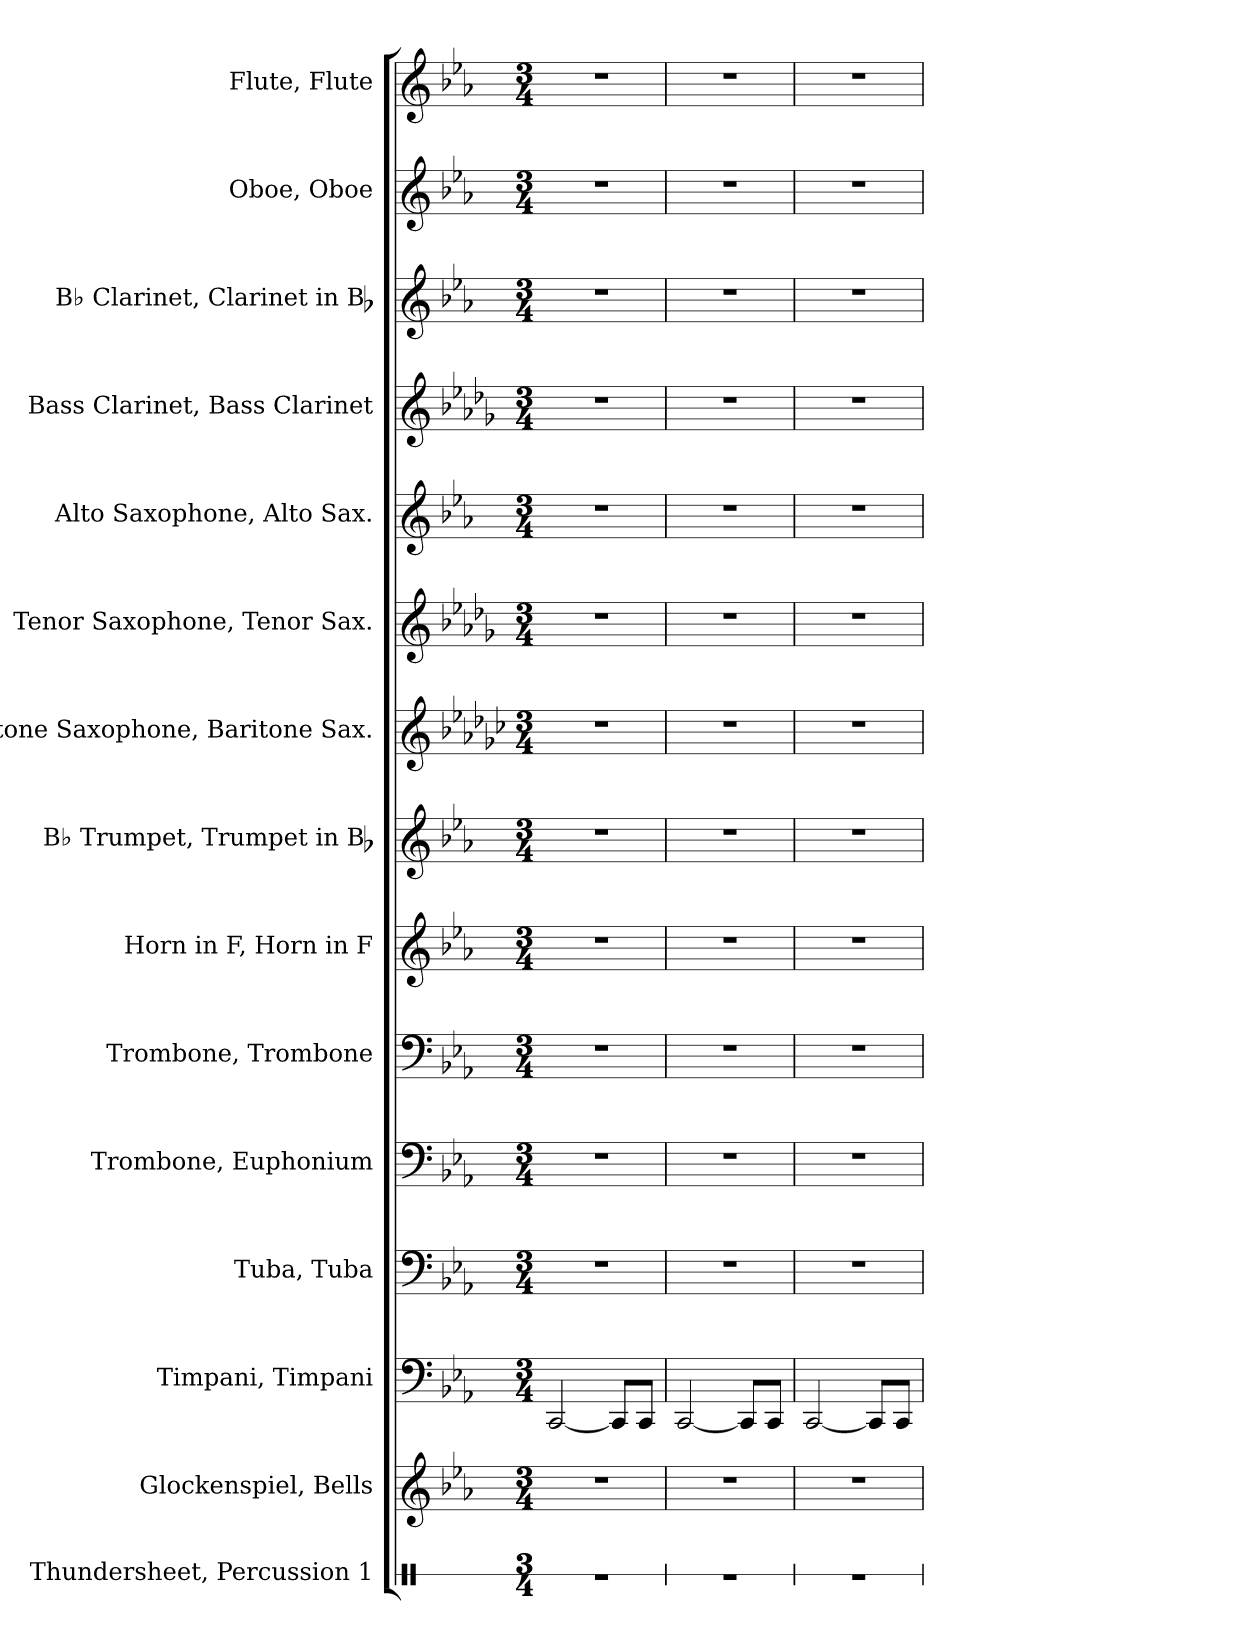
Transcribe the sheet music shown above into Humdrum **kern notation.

**kern	**kern	**kern	**kern	**kern	**kern	**kern	**kern	**kern	**kern	**kern	**kern	**kern	**kern	**kern
*part15	*part14	*part13	*part12	*part11	*part10	*part9	*part8	*part7	*part6	*part5	*part4	*part3	*part2	*part1
*staff15	*staff14	*staff13	*staff12	*staff11	*staff10	*staff9	*staff8	*staff7	*staff6	*staff5	*staff4	*staff3	*staff2	*staff1
*I"Thundersheet, Percussion 1	*I"Glockenspiel, Bells	*I"Timpani, Timpani	*I"Tuba, Tuba	*I"Trombone, Euphonium	*I"Trombone, Trombone	*I"Horn in F, Horn in F	*I"B♭ Trumpet, Trumpet in Bb	*I"Baritone Saxophone, Baritone Sax.	*I"Tenor Saxophone, Tenor Sax.	*I"Alto Saxophone, Alto Sax.	*I"Bass Clarinet, Bass Clarinet	*I"B♭ Clarinet, Clarinet in Bb	*I"Oboe, Oboe	*I"Flute, Flute
*I'Thu.	*I'Glock.	*I'Timp.	*I'Tba.	*I'Tbn.	*I'Tbn.	*I'F Hn.	*I'B♭ Tpt.	*I'Bar. Sax.	*I'T. Sax.	*I'A. Sax.	*I'B. Cl.	*I'B♭ Cl.	*I'Ob.	*I'Fl.
*stria1	*	*	*	*	*	*	*	*	*	*	*	*	*	*
*clefX	*clefG2	*clefF4	*clefF4	*clefF4	*clefF4	*clefG2	*clefG2	*clefG2	*clefG2	*clefG2	*clefG2	*clefG2	*clefG2	*clefG2
*	*ITrd-14c-24	*	*	*	*	*ITrd4c7	*ITrd1c2	*ITrd12c21	*ITrd8c14	*ITrd5c9	*ITrd8c14	*ITrd1c2	*	*
*k[]	*k[b-e-a-]	*k[b-e-a-]	*k[b-e-a-]	*k[b-e-a-]	*k[b-e-a-]	*k[b-e-a-d-]	*k[b-e-a-d-g-]	*k[b-e-a-d-g-c-]	*k[b-e-a-d-g-]	*k[b-e-a-d-g-c-]	*k[b-e-a-d-g-]	*k[b-e-a-d-g-]	*k[b-e-a-]	*k[b-e-a-]
*M3/4	*M3/4	*M3/4	*M3/4	*M3/4	*M3/4	*M3/4	*M3/4	*M3/4	*M3/4	*M3/4	*M3/4	*M3/4	*M3/4	*M3/4
*MM80	*MM80	*MM80	*MM80	*MM80	*MM80	*MM80	*MM80	*MM80	*MM80	*MM80	*MM80	*MM80	*MM80	*MM80
=1	=1	=1	=1	=1	=1	=1	=1	=1	=1	=1	=1	=1	=1	=1
2.r	2.r	[2CC/	2.r	2.r	2.r	2.r	2.r	2.r	2.r	2.r	2.r	2.r	2.r	2.r
.	.	8CC/L]	.	.	.	.	.	.	.	.	.	.	.	.
.	.	8CC/J	.	.	.	.	.	.	.	.	.	.	.	.
=2	=2	=2	=2	=2	=2	=2	=2	=2	=2	=2	=2	=2	=2	=2
2.r	2.r	[2CC/	2.r	2.r	2.r	2.r	2.r	2.r	2.r	2.r	2.r	2.r	2.r	2.r
.	.	8CC/L]	.	.	.	.	.	.	.	.	.	.	.	.
.	.	8CC/J	.	.	.	.	.	.	.	.	.	.	.	.
=3	=3	=3	=3	=3	=3	=3	=3	=3	=3	=3	=3	=3	=3	=3
2.r	2.r	[2CC/	2.r	2.r	2.r	2.r	2.r	2.r	2.r	2.r	2.r	2.r	2.r	2.r
.	.	8CC/L]	.	.	.	.	.	.	.	.	.	.	.	.
.	.	8CC/J	.	.	.	.	.	.	.	.	.	.	.	.
=	=	=	=	=	=	=	=	=	=	=	=	=	=	=
*-	*-	*-	*-	*-	*-	*-	*-	*-	*-	*-	*-	*-	*-	*-
